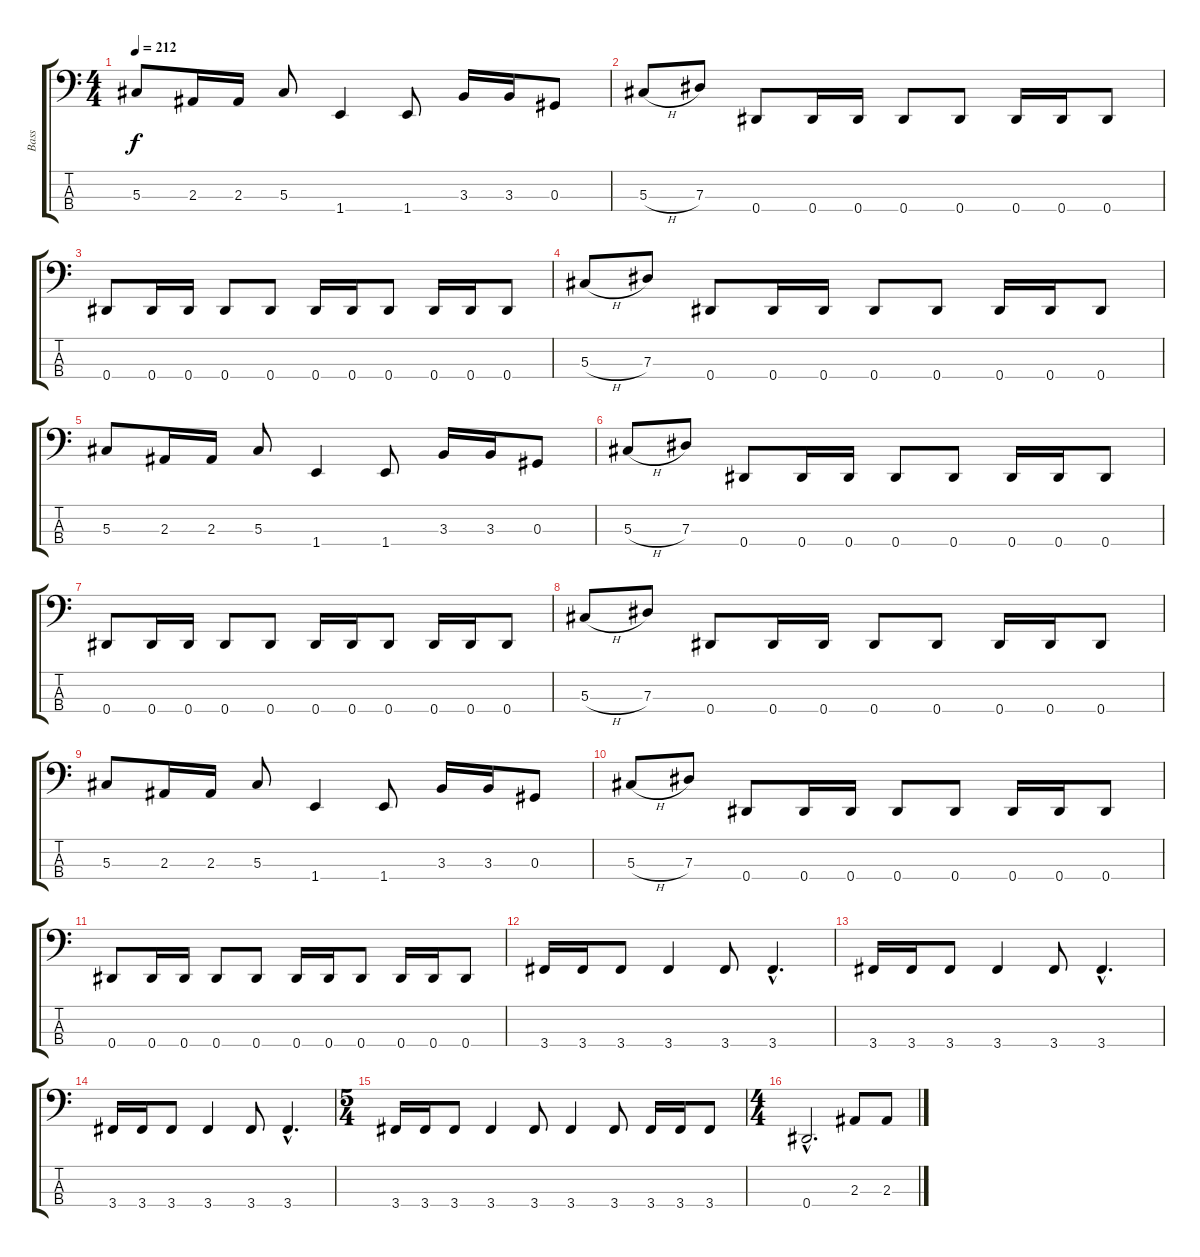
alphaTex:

\track ("Bass" "Bass") {instrument electricbasspick}
\staff {score tabs}
\tuning (Gb2 Db2 Ab1 Eb1) {hide}
\ts (4 4)
\tempo 212
\clef f4
\ks c
5.3.8{dy f} 2.3.16 2.3.16 5.3.8 1.4.4 1.4.8 3.3.16 3.3.16 0.3.8 |
5.3{h}.8 7.3.8 0.4.8 0.4.16 0.4.16 0.4.8 0.4.8 0.4.16 0.4.16 0.4.8 |
0.4.8 0.4.16 0.4.16 0.4.8 0.4.8 0.4.16 0.4.16 0.4.8 0.4.16 0.4.16 0.4.8 |
5.3{h}.8 7.3.8 0.4.8 0.4.16 0.4.16 0.4.8 0.4.8 0.4.16 0.4.16 0.4.8 |
5.3.8 2.3.16 2.3.16 5.3.8 1.4.4 1.4.8 3.3.16 3.3.16 0.3.8 |
5.3{h}.8 7.3.8 0.4.8 0.4.16 0.4.16 0.4.8 0.4.8 0.4.16 0.4.16 0.4.8 |
0.4.8 0.4.16 0.4.16 0.4.8 0.4.8 0.4.16 0.4.16 0.4.8 0.4.16 0.4.16 0.4.8 |
5.3{h}.8 7.3.8 0.4.8 0.4.16 0.4.16 0.4.8 0.4.8 0.4.16 0.4.16 0.4.8 |
5.3.8 2.3.16 2.3.16 5.3.8 1.4.4 1.4.8 3.3.16 3.3.16 0.3.8 |
5.3{h}.8 7.3.8 0.4.8 0.4.16 0.4.16 0.4.8 0.4.8 0.4.16 0.4.16 0.4.8 |
0.4.8 0.4.16 0.4.16 0.4.8 0.4.8 0.4.16 0.4.16 0.4.8 0.4.16 0.4.16 0.4.8 |
3.4.16 3.4.16 3.4.8 3.4.4 3.4.8 3.4{hac}.4{d} |
3.4.16 3.4.16 3.4.8 3.4.4 3.4.8 3.4{hac}.4{d} |
3.4.16 3.4.16 3.4.8 3.4.4 3.4.8 3.4{hac}.4{d} |
\ts (5 4)
3.4.16 3.4.16 3.4.8 3.4.4 3.4.8 3.4.4 3.4.8 3.4.16 3.4.16 3.4.8 |
\ts (4 4)
0.4{hac}.2{d} 2.3.8 2.3.8
